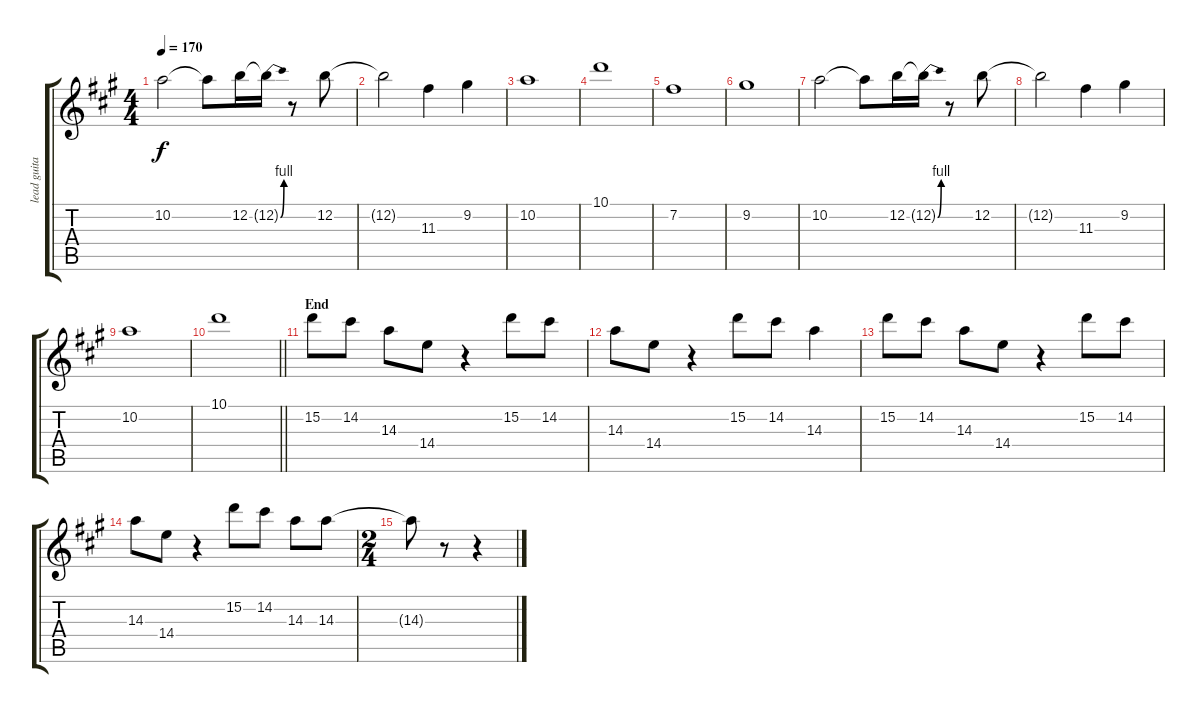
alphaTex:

\track ("lead guitar" "lead guita") {instrument overdrivenguitar}
\staff {score tabs}
\tuning (E4 B3 G3 D3 A2 E2) {hide}
\ts (4 4)
\tempo 170
\clef g2
\ks a
10.2.2{dy f} 10.2{t}.8 12.2.16 12.2{be (bend 0 0 60 4) t}.16 r.8 12.2.8 |
12.2{t}.2 11.3.4 9.2.4 |
10.2.1 |
10.1.1 |
7.2.1 |
9.2.1 |
10.2.2 10.2{t}.8 12.2.16 12.2{be (bend 0 0 60 4) t}.16 r.8 12.2.8 |
12.2{t}.2 11.3.4 9.2.4 |
10.2.1 |
\barLineRight lightlight
10.1.1 |
\section ("" "End")
15.2.8 14.2.8 14.3.8 14.4.8 r.4 15.2.8 14.2.8 |
14.3.8 14.4.8 r.4 15.2.8 14.2.8 14.3.4 |
15.2.8 14.2.8 14.3.8 14.4.8 r.4 15.2.8 14.2.8 |
14.3.8 14.4.8 r.4 15.2.8 14.2.8 14.3.8 14.3.8 |
\ts (2 4)
14.3{t}.8 r.8 r.4
